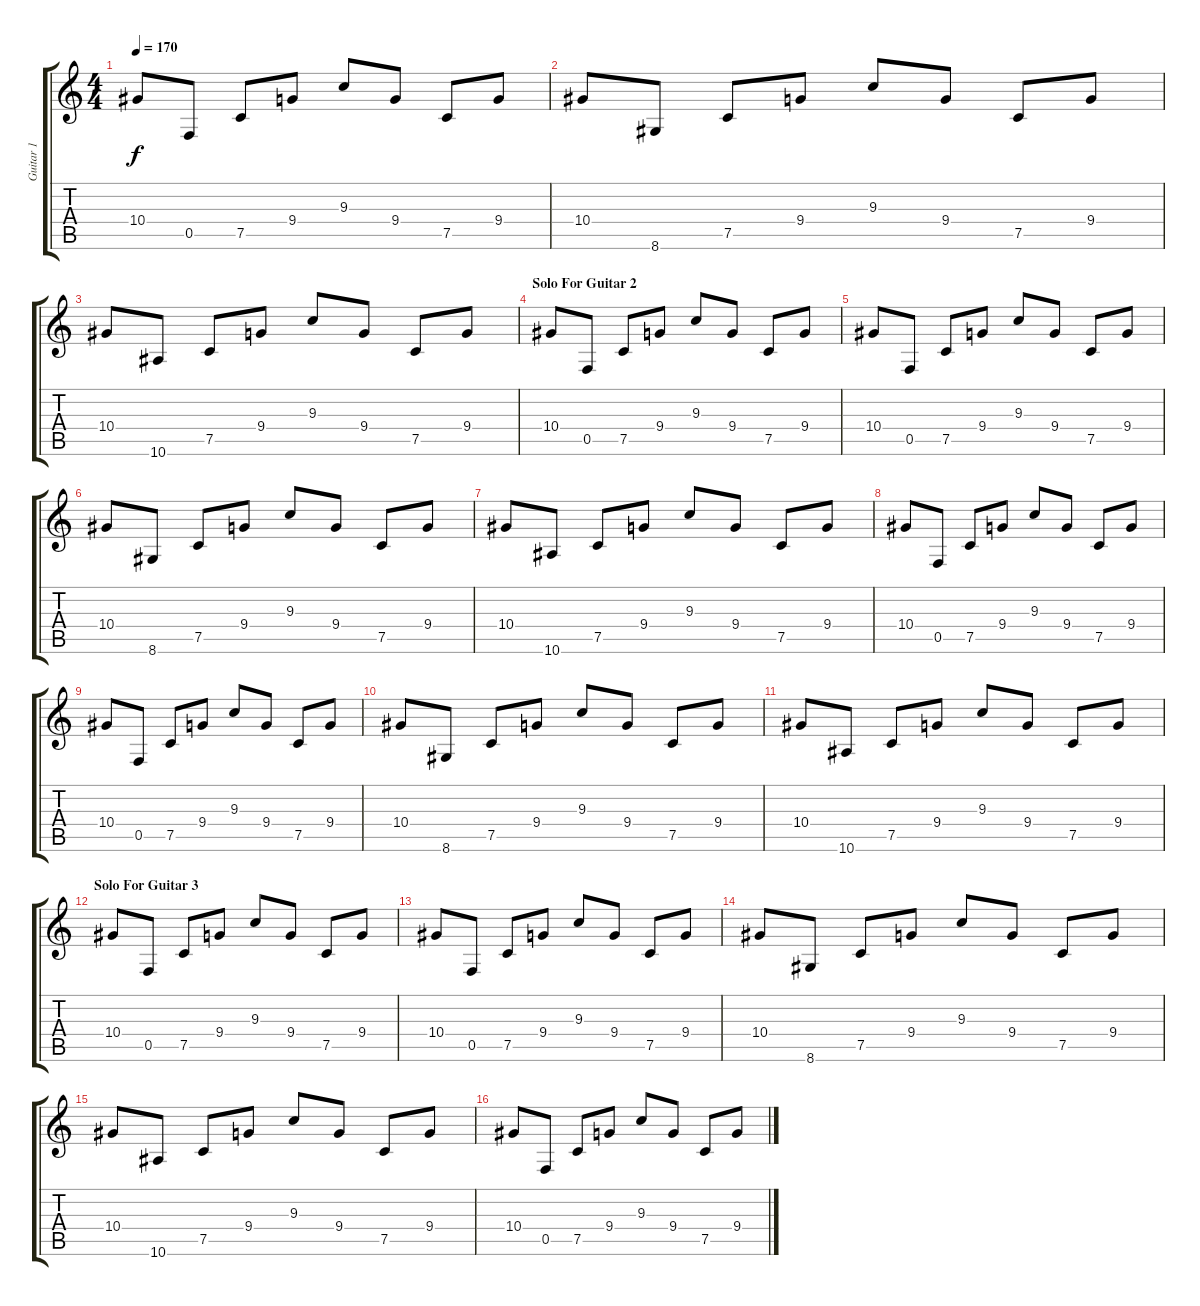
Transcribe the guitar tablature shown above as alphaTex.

\track ("Guitar 1" "Guitar 1") {instrument distortionguitar}
\staff {score tabs}
\tuning (C4 G3 Eb3 Bb2 F2 C2) {hide}
\ts (4 4)
\tempo 170
\clef g2
\ks c
10.4.8{dy f} 0.5.8 7.5.8 9.4.8 9.3.8 9.4.8 7.5.8 9.4.8 |
10.4.8 8.6.8 7.5.8 9.4.8 9.3.8 9.4.8 7.5.8 9.4.8 |
10.4.8 10.6.8 7.5.8 9.4.8 9.3.8 9.4.8 7.5.8 9.4.8 |
\section ("" "Solo For Guitar 2")
10.4.8 0.5.8 7.5.8 9.4.8 9.3.8 9.4.8 7.5.8 9.4.8 |
10.4.8 0.5.8 7.5.8 9.4.8 9.3.8 9.4.8 7.5.8 9.4.8 |
10.4.8 8.6.8 7.5.8 9.4.8 9.3.8 9.4.8 7.5.8 9.4.8 |
10.4.8 10.6.8 7.5.8 9.4.8 9.3.8 9.4.8 7.5.8 9.4.8 |
10.4.8 0.5.8 7.5.8 9.4.8 9.3.8 9.4.8 7.5.8 9.4.8 |
10.4.8 0.5.8 7.5.8 9.4.8 9.3.8 9.4.8 7.5.8 9.4.8 |
10.4.8 8.6.8 7.5.8 9.4.8 9.3.8 9.4.8 7.5.8 9.4.8 |
10.4.8 10.6.8 7.5.8 9.4.8 9.3.8 9.4.8 7.5.8 9.4.8 |
\section ("" "Solo For Guitar 3")
10.4.8 0.5.8 7.5.8 9.4.8 9.3.8 9.4.8 7.5.8 9.4.8 |
10.4.8 0.5.8 7.5.8 9.4.8 9.3.8 9.4.8 7.5.8 9.4.8 |
10.4.8 8.6.8 7.5.8 9.4.8 9.3.8 9.4.8 7.5.8 9.4.8 |
10.4.8 10.6.8 7.5.8 9.4.8 9.3.8 9.4.8 7.5.8 9.4.8 |
10.4.8 0.5.8 7.5.8 9.4.8 9.3.8 9.4.8 7.5.8 9.4.8
